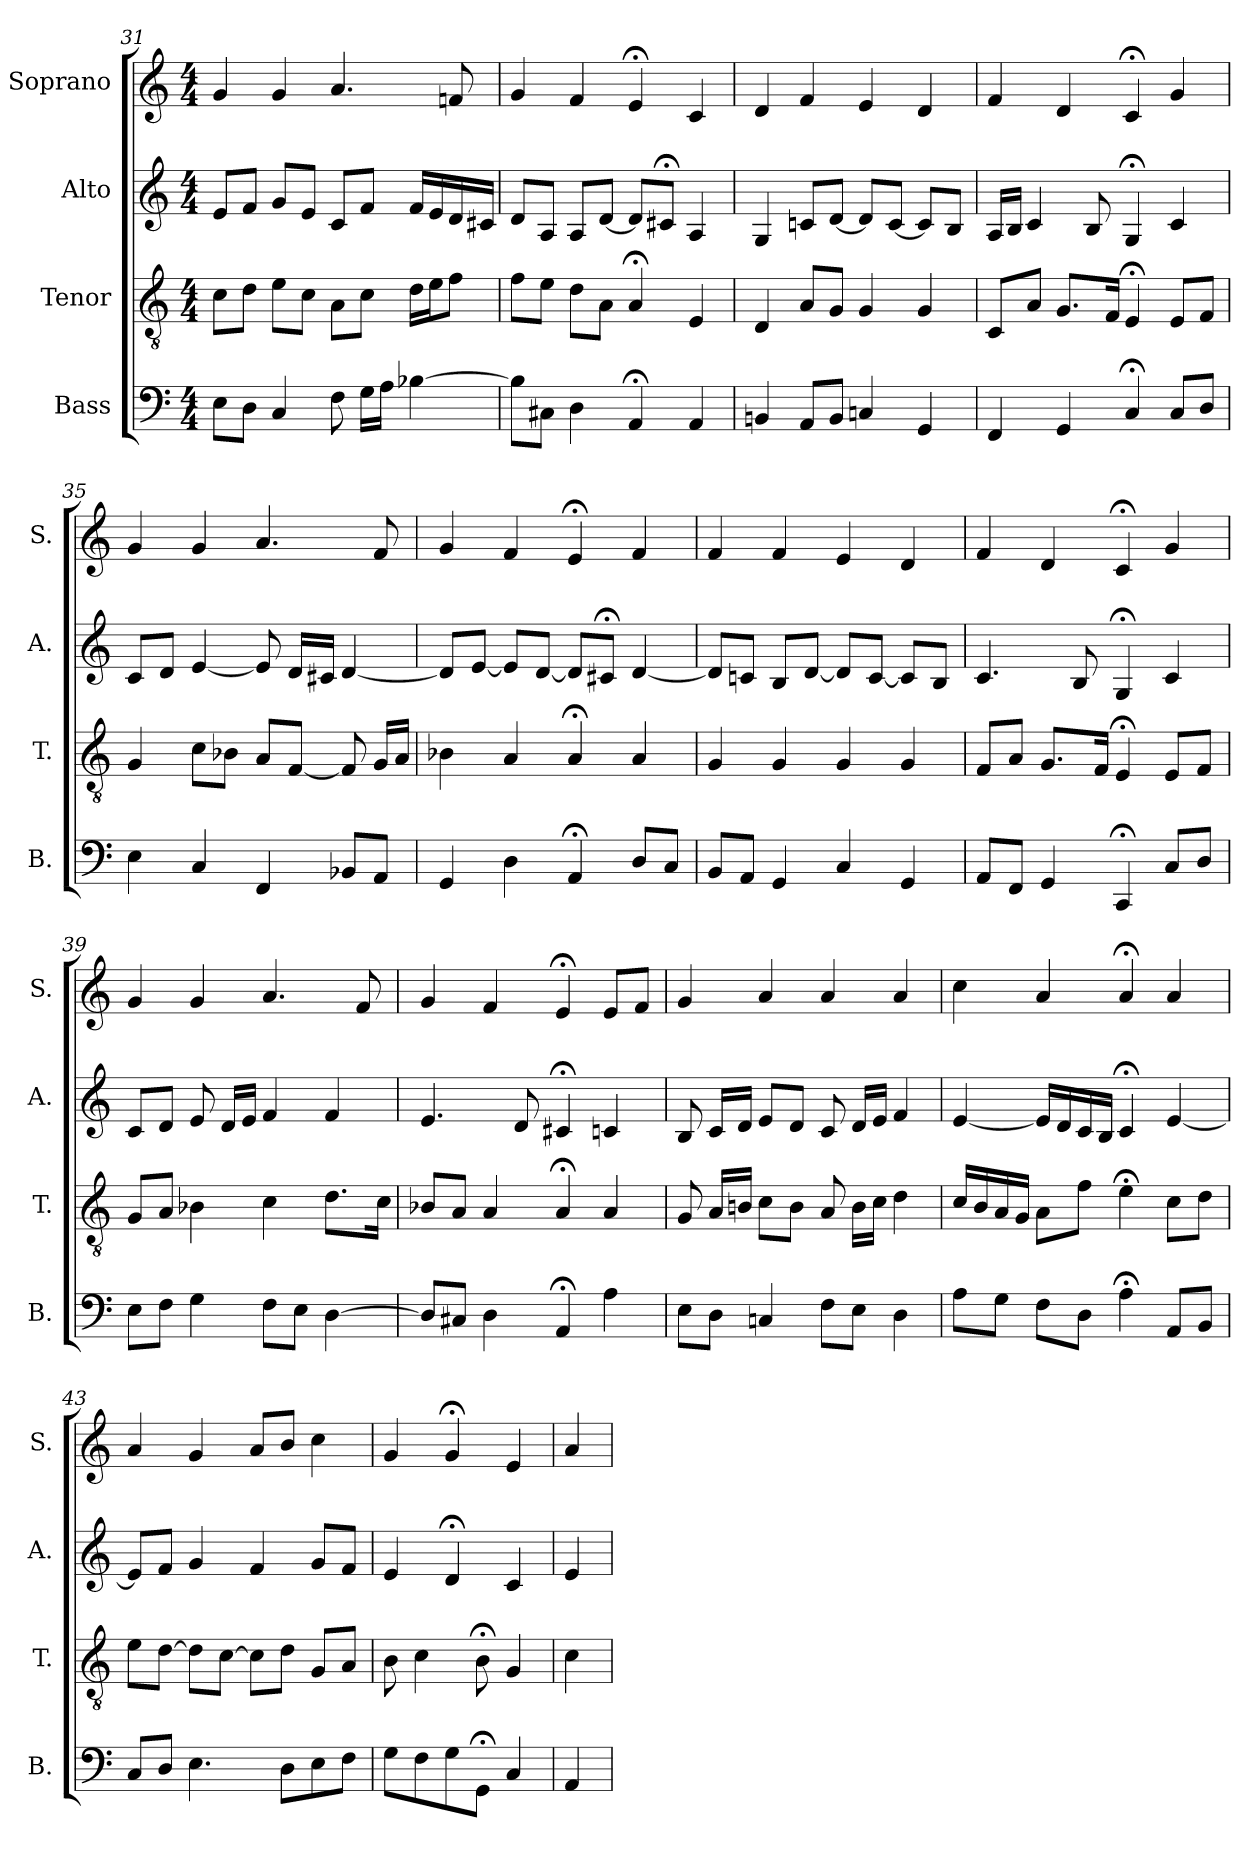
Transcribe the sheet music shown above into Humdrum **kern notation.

**kern	**kern	**kern	**kern
*part4	*part3	*part2	*part1
*staff4	*staff3	*staff2	*staff1
*I"Bass	*I"Tenor	*I"Alto	*I"Soprano
*I'B.	*I'T.	*I'A.	*I'S.
!!LO:LB:g=z
*clefF4	*clefGv2	*clefG2	*clefG2
*	*ITrd7c12	*	*
*k[]	*k[]	*k[]	*k[]
*C:	*C:	*C:	*C:
*M4/4	*M4/4	*M4/4	*M4/4
=31	=31	=31	=31
8E\L	8C\L	8e/L	4g/
8D\J	8D\J	8f/J	.
4C/	8E\L	8g/L	4g/
.	8C\J	8e/J	.
8F\	8AA\L	8c/L	4.a/
16G\LL	8C\J	8f/J	.
16A\JJ	.	.	.
[4B-X\	16D\LL	16f/LL	.
.	16E\J	16e/	.
.	8F\J	16d/	8fn/
.	.	16c#X/JJ	.
=32	=32	=32	=32
8B-\L]	8F\L	8d/L	4g/
8C#X\J	8E\J	8A/J	.
4D\	8D\L	8A/L	4f/
.	8AA\J	[8d/J	.
4AA;</	4AA;</	8d/L]	4e;</
.	.	8c#X;</J	.
4AA/	4EE/	4A/	4c/
=33	=33	=33	=33
4BBn/	4DD/	4G/	4d/
8AA/L	8AA/L	8cn/L	4f/
8BB/J	8GG/J	[8d/J	.
4Cn/	4GG/	8d/L]	4e/
.	.	[8c/J	.
4GG/	4GG/	8c/L]	4d/
.	.	8B/J	.
=34	=34	=34	=34
4FF/	8CC/L	16A/LL	4f/
.	.	16B/JJ	.
.	8AA/J	4c/	.
4GG/	8.GG/L	.	4d/
.	.	8B/	.
.	16FF/Jk	.	.
4C;</	4EE;</	4G;</	4c;</
8C/L	8EE/L	4c/	4g/
8D/J	8FF/J	.	.
!!LO:LB:g=z
=35	=35	=35	=35
4E\	4GG/	8c/L	4g/
.	.	8d/J	.
4C/	8C\L	[4e/	4g/
.	8BB-X\J	.	.
4FF/	8AA/L	8e/]	4.a/
.	[8FF/J	16d/LL	.
.	.	16c#X/JJ	.
8BB-X/L	8FF/]	[4d/	.
8AA/J	16GG/LL	.	8f/
.	16AA/JJ	.	.
=36	=36	=36	=36
4GG/	4BB-X\	8d/L]	4g/
.	.	[8e/J	.
4D\	4AA/	8e/L]	4f/
.	.	[8d/J	.
4AA;</	4AA;</	8d/L]	4e;</
.	.	8c#X;</J	.
8D/L	4AA/	[4d/	4f/
8C/J	.	.	.
=37	=37	=37	=37
8BB/L	4GG/	8d/L]	4f/
8AA/J	.	8cn/J	.
4GG/	4GG/	8B/L	4f/
.	.	[8d/J	.
4C/	4GG/	8d/L]	4e/
.	.	[8c/J	.
4GG/	4GG/	8c/L]	4d/
.	.	8B/J	.
=38	=38	=38	=38
8AA/L	8FF/L	4.c/	4f/
8FF/J	8AA/J	.	.
4GG/	8.GG/L	.	4d/
.	.	8B/	.
.	16FF/Jk	.	.
4CC;</	4EE;</	4G;</	4c;</
8C/L	8EE/L	4c/	4g/
8D/J	8FF/J	.	.
!!LO:PB:g=z
=39	=39	=39	=39
8E\L	8GG/L	8c/L	4g/
8F\J	8AA/J	8d/J	.
4G\	4BB-X\	8e/	4g/
.	.	16d/LL	.
.	.	16e/JJ	.
8F\L	4C\	4f/	4.a/
8E\J	.	.	.
[4D\	8.D\L	4f/	.
.	.	.	8f/
.	16C\Jk	.	.
=40	=40	=40	=40
8D/L]	8BB-X/L	4.e/	4g/
8C#X/J	8AA/J	.	.
4D\	4AA/	.	4f/
.	.	8d/	.
4AA;</	4AA;</	4c#X;</	4e;</
4A\	4AA/	4cn/	8e/L
.	.	.	8f/J
=41	=41	=41	=41
8E\L	8GG/	8B/	4g/
8D\J	16AA/LL	16c/LL	.
.	16BBn/JJ	16d/JJ	.
4Cn/	8C\L	8e/L	4a/
.	8BB\J	8d/J	.
8F\L	8AA/	8c/	4a/
8E\J	16BB\LL	16d/LL	.
.	16C\JJ	16e/JJ	.
4D\	4D\	4f/	4a/
!!LO:LB:g=z
=42	=42	=42	=42
8A\L	16C/LL	[4e/	4cc\
.	16BB/	.	.
8G\J	16AA/	.	.
.	16GG/JJ	.	.
8F\L	8AA\L	16e/LL]	4a/
.	.	16d/	.
8D\J	8F\J	16c/	.
.	.	16B/JJ	.
4A;<\	4E;<\	4c;</	4a;</
8AA/L	8C\L	[4e/	4a/
8BB/J	8D\J	.	.
=43	=43	=43	=43
8C/L	8E\L	8e/L]	4a/
8D/J	[8D\J	8f/J	.
4.E\	8D\L]	4g/	4g/
.	[8C\J	.	.
.	8C\L]	4f/	8a/L
8D\L	8D\J	.	8b/J
8E\	8GG/L	8g/L	4cc\
8F\J	8AA/J	8f/J	.
=44	=44	=44	=44
8G\L	8BB\	4e/	4g/
8F\	4C\	.	.
8G\	.	4d;</	4g;</
8GG;<\J	8BB;<\	.	.
4C/	4GG/	4c/	4e/
=45	=45	=45	=45
4AA/	4C\	4e/	4a/
=	=	=	=
*-	*-	*-	*-
